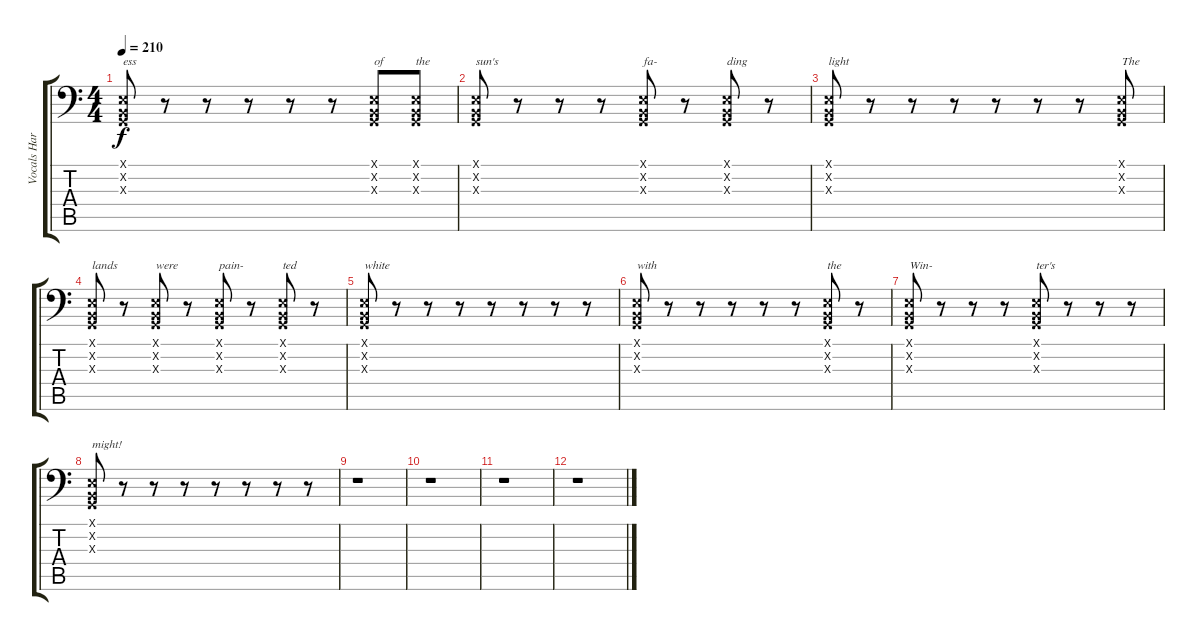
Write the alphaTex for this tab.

\track ("Vocals Harsh" "Vocals Har") {instrument timpani}
\staff {score tabs}
\tuning (E3 B2 G2 D2 A1 E1) {hide}
\ts (4 4)
\tempo 210
\clef f4
\ks c
(0.1{x} 0.2{x} 0.3{x}).8{txt "ess" dy f} r.8 r.8 r.8 r.8 r.8 (0.1{x} 0.2{x} 0.3{x}).8{txt "of"} (0.1{x} 0.2{x} 0.3{x}).8{txt "the"} |
(0.1{x} 0.2{x} 0.3{x}).8{txt "sun's"} r.8 r.8 r.8 (0.1{x} 0.2{x} 0.3{x}).8{txt "fa-"} r.8 (0.1{x} 0.2{x} 0.3{x}).8{txt "ding"} r.8 |
(0.1{x} 0.2{x} 0.3{x}).8{txt "light"} r.8 r.8 r.8 r.8 r.8 r.8 (0.1{x} 0.2{x} 0.3{x}).8{txt "The"} |
(0.1{x} 0.2{x} 0.3{x}).8{txt "lands"} r.8 (0.1{x} 0.2{x} 0.3{x}).8{txt "were"} r.8 (0.1{x} 0.2{x} 0.3{x}).8{txt "pain-"} r.8 (0.1{x} 0.2{x} 0.3{x}).8{txt "ted"} r.8 |
(0.1{x} 0.2{x} 0.3{x}).8{txt "white"} r.8 r.8 r.8 r.8 r.8 r.8 r.8 |
(0.1{x} 0.2{x} 0.3{x}).8{txt "with"} r.8 r.8 r.8 r.8 r.8 (0.1{x} 0.2{x} 0.3{x}).8{txt "the"} r.8 |
(0.1{x} 0.2{x} 0.3{x}).8{txt "Win-"} r.8 r.8 r.8 (0.1{x} 0.2{x} 0.3{x}).8{txt "ter's"} r.8 r.8 r.8 |
(0.1{x} 0.2{x} 0.3{x}).8{txt "might!"} r.8 r.8 r.8 r.8 r.8 r.8 r.8 |
r.1 |
r.1 |
r.1 |
r.1
